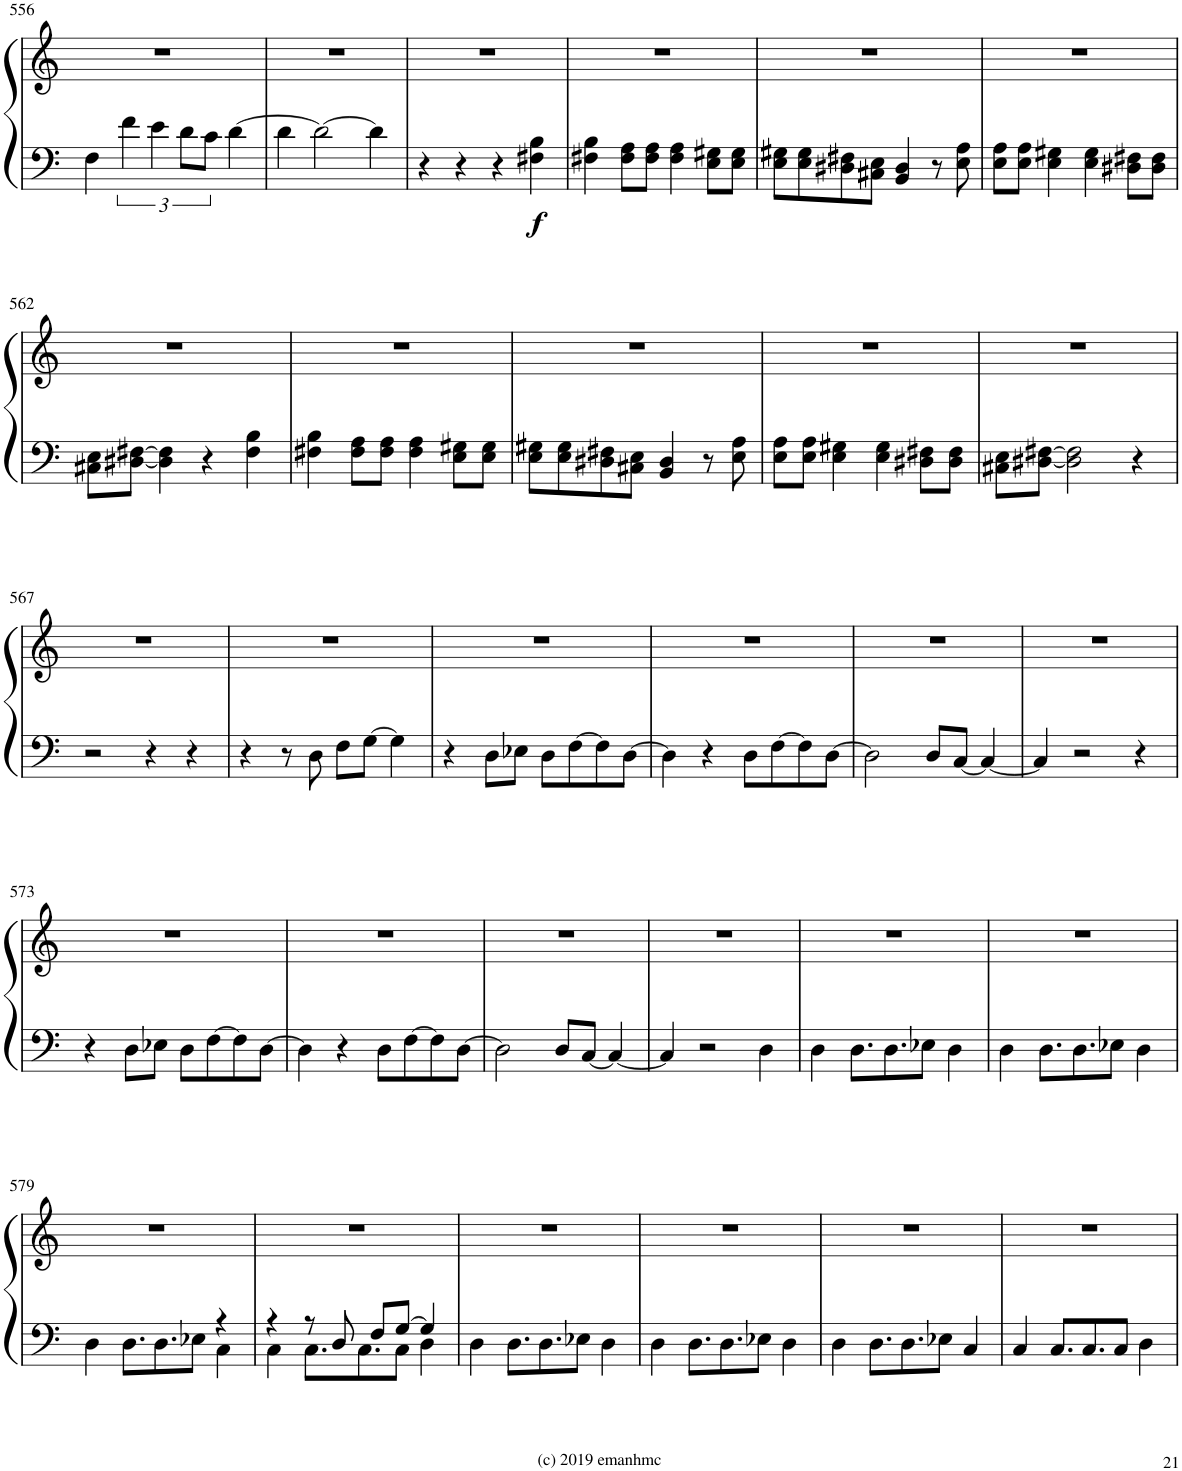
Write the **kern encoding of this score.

**kern	**kern	**dynam
*part1	*part1	*part1
*staff2	*staff1	*staff1/2
*I"Piano	*	*
*I'Pno.	*	*
!!LO:PB:g=z
*clefF4	*clefG2	*
*k[]	*k[]	*
*M4/4	*M4/4	*
*met(c)	*met(c)	*
=556	=556	=556
4F\	1r	.
6f\	.	.
6e\	.	.
12d\L	.	.
12c\J	.	.
[4d\	.	.
=557	=557	=557
4d\	1r	.
2d\_	.	.
4d\]	.	.
=558	=558	=558
4r	1r	.
4r	.	.
4r	.	.
!	!	!LO:DY:b=2
4F#X\ 4B\	.	f
=559	=559	=559
4F#X\ 4B\	1r	.
8F#\ 8A\L	.	.
8F#\ 8A\J	.	.
4F#\ 4A\	.	.
8E\ 8G#X\L	.	.
8E\ 8G#\J	.	.
=560	=560	=560
8E\ 8G#X\L	1r	.
8E\ 8G#\	.	.
8D#X\ 8F#X\	.	.
8C#X\ 8E\J	.	.
4BB/ 4D#/	.	.
8r	.	.
8E\ 8A\	.	.
=561	=561	=561
8E\ 8A\L	1r	.
8E\ 8A\J	.	.
4E\ 4G#X\	.	.
4E\ 4G#\	.	.
8D#X\ 8F#X\L	.	.
8D#\ 8F#\J	.	.
!!LO:LB:g=z
=562	=562	=562
8C#X\ 8E\L	1r	.
[8D#X\ [8F#X\J	.	.
4D#\] 4F#\]	.	.
4r	.	.
4F#\ 4B\	.	.
=563	=563	=563
4F#X\ 4B\	1r	.
8F#\ 8A\L	.	.
8F#\ 8A\J	.	.
4F#\ 4A\	.	.
8E\ 8G#X\L	.	.
8E\ 8G#\J	.	.
=564	=564	=564
8E\ 8G#X\L	1r	.
8E\ 8G#\	.	.
8D#X\ 8F#X\	.	.
8C#X\ 8E\J	.	.
4BB/ 4D#/	.	.
8r	.	.
8E\ 8A\	.	.
=565	=565	=565
8E\ 8A\L	1r	.
8E\ 8A\J	.	.
4E\ 4G#X\	.	.
4E\ 4G#\	.	.
8D#X\ 8F#X\L	.	.
8D#\ 8F#\J	.	.
=566	=566	=566
8C#X\ 8E\L	1r	.
[8D#X\ [8F#X\J	.	.
2D#\] 2F#\]	.	.
4r	.	.
!!LO:LB:g=z
=567	=567	=567
2r	1r	.
4r	.	.
4r	.	.
=568	=568	=568
4r	1r	.
8r	.	.
8D\	.	.
8F\L	.	.
[8G\J	.	.
4G\]	.	.
=569	=569	=569
4r	1r	.
8D\L	.	.
8E-X\J	.	.
8D\L	.	.
[8F\	.	.
8F\]	.	.
[8D\J	.	.
=570	=570	=570
4D\]	1r	.
4r	.	.
8D\L	.	.
[8F\	.	.
8F\]	.	.
[8D\J	.	.
=571	=571	=571
2D\]	1r	.
8D/L	.	.
[8C/J	.	.
4C/_	.	.
=572	=572	=572
4C/]	1r	.
2r	.	.
4r	.	.
!!LO:LB:g=z
=573	=573	=573
4r	1r	.
8D\L	.	.
8E-X\J	.	.
8D\L	.	.
[8F\	.	.
8F\]	.	.
[8D\J	.	.
=574	=574	=574
4D\]	1r	.
4r	.	.
8D\L	.	.
[8F\	.	.
8F\]	.	.
[8D\J	.	.
=575	=575	=575
2D\]	1r	.
8D/L	.	.
[8C/J	.	.
4C/_	.	.
=576	=576	=576
4C/]	1r	.
2r	.	.
4D\	.	.
=577	=577	=577
4D\	1r	.
8.D\L	.	.
8.D\	.	.
8E-X\J	.	.
4D\	.	.
=578	=578	=578
4D\	1r	.
8.D\L	.	.
8.D\	.	.
8E-X\J	.	.
4D\	.	.
!!LO:LB:g=z
=579	=579	=579
*^	*	*
4D\	2.ryy	1r	.
8.D\L	.	.	.
8.D\	.	.	.
8E-X\J	.	.	.
4r	4C\	.	.
=580	=580	=580	=580
4r	4C\	1r	.
8r	8.C\L	.	.
8D/	.	.	.
.	8.C\	.	.
8F/L	.	.	.
[8G/J	8C\J	.	.
4G/]	4D\	.	.
=581	=581	=581	=581
4ryy	4D\	1r	.
8.ryy	8.D\L	.	.
8.ryy	8.D\	.	.
8ryy	8E-X\J	.	.
4D\	4ryy	.	.
*v	*v	*	*
=582	=582	=582
4D\	1r	.
8.D\L	.	.
8.D\	.	.
8E-X\J	.	.
4D\	.	.
=583	=583	=583
4D\	1r	.
8.D\L	.	.
8.D\	.	.
8E-X\J	.	.
4C/	.	.
=584	=584	=584
4C/	1r	.
8.C/L	.	.
8.C/	.	.
8C/J	.	.
4D\	.	.
=	=	=
*-	*-	*-
